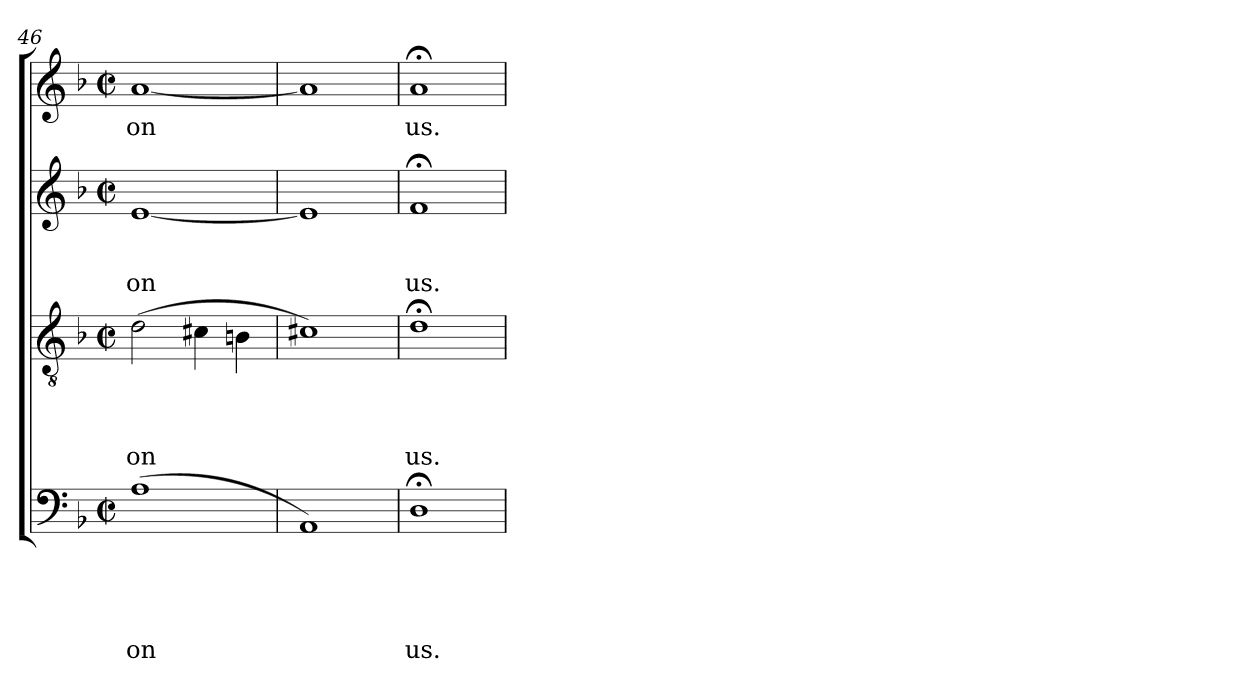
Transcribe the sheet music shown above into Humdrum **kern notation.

**kern	**text	**text	**text	**text	**text	**kern	**text	**text	**text	**text	**kern	**text	**text	**text	**kern	**text
*part4	*part4	*part4	*part4	*part4	*part4	*part3	*part3	*part3	*part3	*part3	*part2	*part2	*part2	*part2	*part1	*part1
*staff4	*staff4	*staff4	*staff4	*staff4	*staff4	*staff3	*staff3	*staff3	*staff3	*staff3	*staff2	*staff2	*staff2	*staff2	*staff1	*staff1
*clefF4	*	*	*	*	*	*clefGv2	*	*	*	*	*clefG2	*	*	*	*clefG2	*
*k[b-]	*	*	*	*	*	*k[b-]	*	*	*	*	*k[b-]	*	*	*	*k[b-]	*
*F:	*	*	*	*	*	*F:	*	*	*	*	*F:	*	*	*	*F:	*
*M2/2	*	*	*	*	*	*M2/2	*	*	*	*	*M2/2	*	*	*	*M2/2	*
*met(c|)	*	*	*	*	*	*met(c|)	*	*	*	*	*met(c|)	*	*	*	*met(c|)	*
=46	=46	=46	=46	=46	=46	=46	=46	=46	=46	=46	=46	=46	=46	=46	=46	=46
!	!	!	!	!	!LO:LY:b	!	!	!	!	!LO:LY:b	!	!	!	!LO:LY:b	!	!LO:LY:b
(>1A	.	.	.	.	-on	(>2d\	.	.	.	-on	[<1e	.	.	-on	[<1a	-on
.	.	.	.	.	.	4c#X\	.	.	.	.	.	.	.	.	.	.
.	.	.	.	.	.	4Bn\	.	.	.	.	.	.	.	.	.	.
=47	=47	=47	=47	=47	=47	=47	=47	=47	=47	=47	=47	=47	=47	=47	=47	=47
1AA)	.	.	.	.	.	1c#X)	.	.	.	.	1e]	.	.	.	1a]	.
=48	=48	=48	=48	=48	=48	=48	=48	=48	=48	=48	=48	=48	=48	=48	=48	=48
!	!	!	!	!	!LO:LY:b	!	!	!	!	!LO:LY:b	!	!	!	!LO:LY:b	!	!LO:LY:b
1D;<	.	.	.	.	us.	1d;<	.	.	.	us.	1f;	.	.	us.	1a;	us.
=	=	=	=	=	=	=	=	=	=	=	=	=	=	=	=	=
*-	*-	*-	*-	*-	*-	*-	*-	*-	*-	*-	*-	*-	*-	*-	*-	*-
